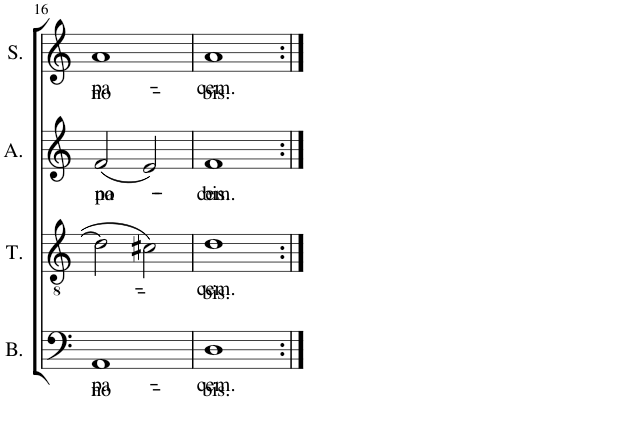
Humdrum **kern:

**kern	**text	**text	**kern	**text	**text	**kern	**text	**text	**kern	**text	**text
*part4	*part4	*part4	*part3	*part3	*part3	*part2	*part2	*part2	*part1	*part1	*part1
*staff4	*staff4	*staff4	*staff3	*staff3	*staff3	*staff2	*staff2	*staff2	*staff1	*staff1	*staff1
*I"Bass	*	*	*I"Tenor	*	*	*I"Alto	*	*	*I"Soprano	*	*
*I'B.	*	*	*I'T.	*	*	*I'A.	*	*	*I'S.	*	*
!!LO:PB:g=z
*clefF4	*	*	*clefGv2	*	*	*clefG2	*	*	*clefG2	*	*
*k[]	*	*	*k[]	*	*	*k[]	*	*	*k[]	*	*
*M4/4	*	*	*M4/4	*	*	*M4/4	*	*	*M4/4	*	*
*met(c|)	*	*	*met(c|)	*	*	*met(c|)	*	*	*met(c|)	*	*
=16	=16	=16	=16	=16	=16	=16	=16	=16	=16	=16	=16
!	!LO:LY:b	!LO:LY:b	!	!	!	!	!LO:LY:b	!LO:LY:b	!	!LO:LY:b	!LO:LY:b
1AA	no-	pa-	2d\]	.	.	(2f/	no-	pa-	1a	no-	pa-
.	.	.	2c#X\	.	.	2e/)	.	.	.	.	.
=17	=17	=17	=17	=17	=17	=17	=17	=17	=17	=17	=17
!	!LO:LY:b	!LO:LY:b	!	!LO:LY:b	!LO:LY:b	!	!LO:LY:b	!LO:LY:b	!	!LO:LY:b	!LO:LY:b
1D	-bis.	-cem.	1d	-bis.	-cem.	1f	-bis.	-cem.	1a	-bis.	-cem.
=:|!	=:|!	=:|!	=:|!	=:|!	=:|!	=:|!	=:|!	=:|!	=:|!	=:|!	=:|!
*-	*-	*-	*-	*-	*-	*-	*-	*-	*-	*-	*-
